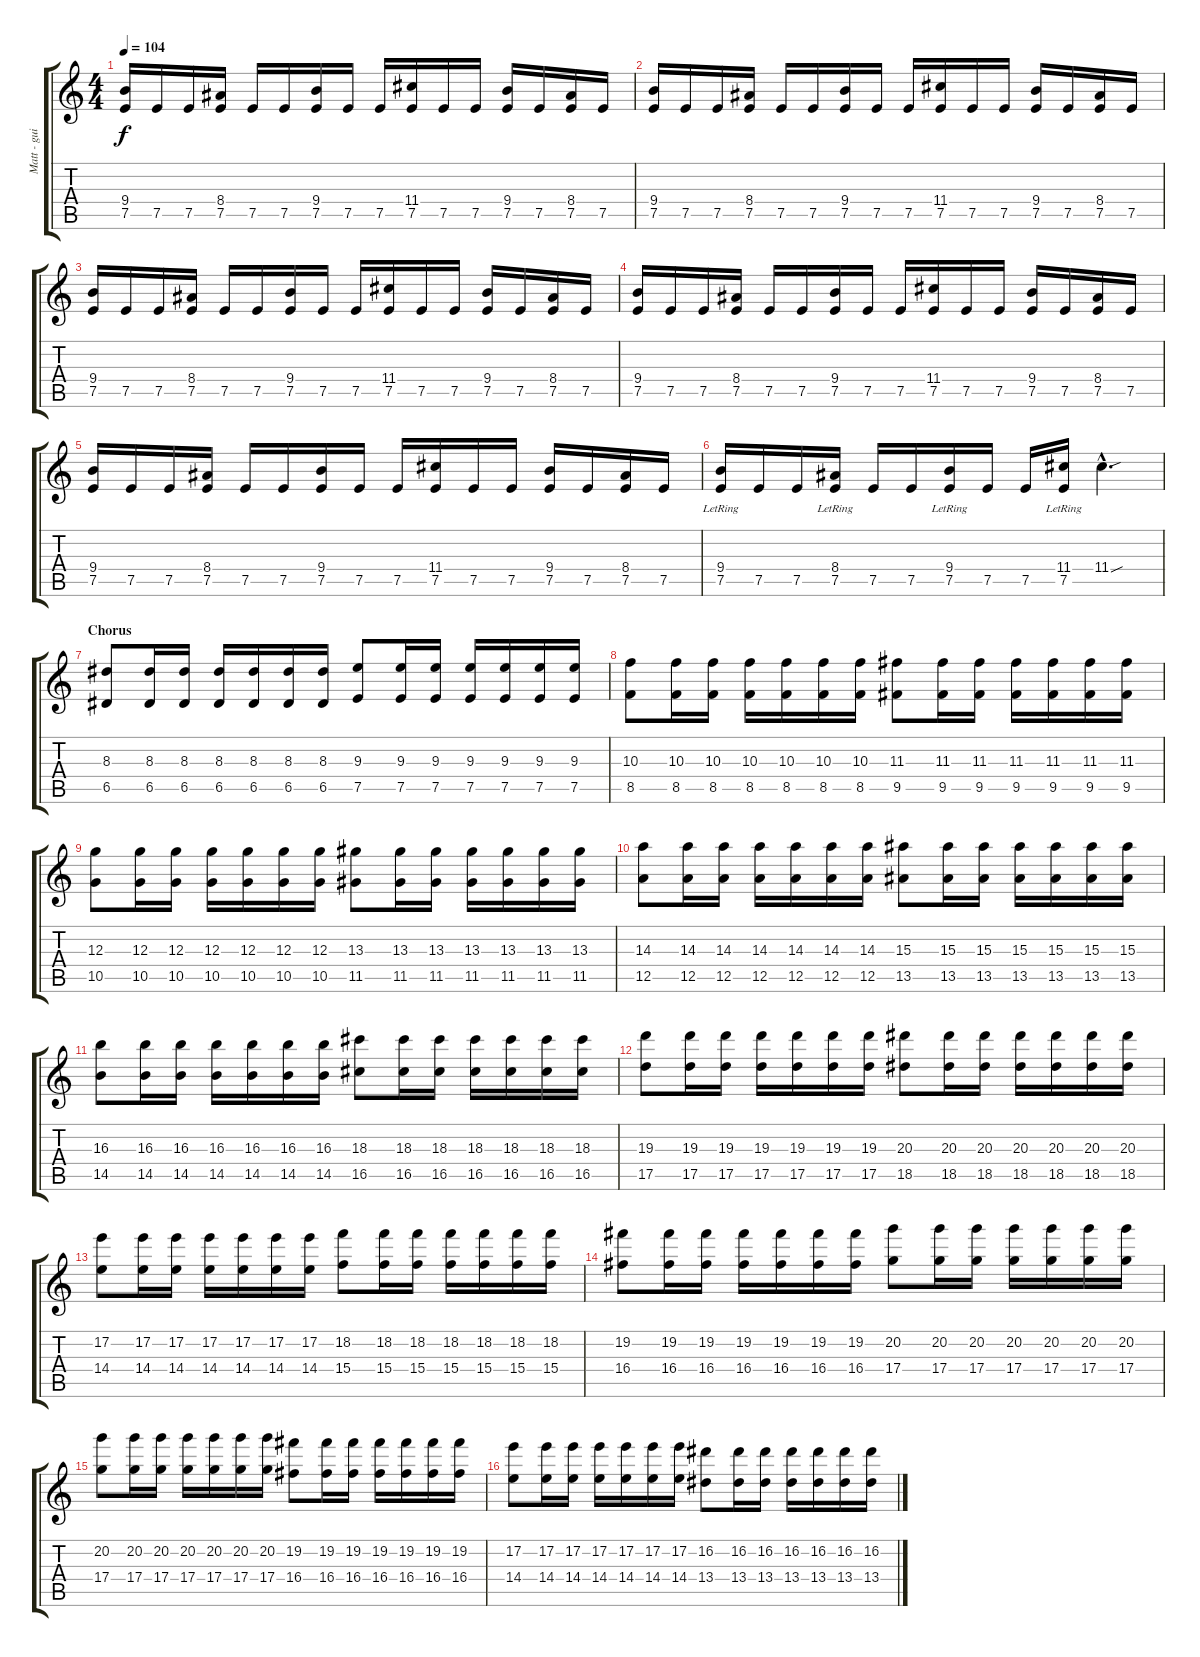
\track ("Matt - guitar" "Matt - gui") {instrument overdrivenguitar}
\staff {score tabs}
\tuning (E4 B3 G3 D3 A2 E2) {hide}
\ts (4 4)
\tempo 104
\clef g2
\ks c
(9.4 7.5).16{dy f} 7.5.16 7.5.16 (8.4 7.5).16 7.5.16 7.5.16 (9.4 7.5).16 7.5.16 7.5.16 (11.4 7.5).16 7.5.16 7.5.16 (9.4 7.5).16 7.5.16 (8.4 7.5).16 7.5.16 |
(9.4 7.5).16 7.5.16 7.5.16 (8.4 7.5).16 7.5.16 7.5.16 (9.4 7.5).16 7.5.16 7.5.16 (11.4 7.5).16 7.5.16 7.5.16 (9.4 7.5).16 7.5.16 (8.4 7.5).16 7.5.16 |
(9.4 7.5).16 7.5.16 7.5.16 (8.4 7.5).16 7.5.16 7.5.16 (9.4 7.5).16 7.5.16 7.5.16 (11.4 7.5).16 7.5.16 7.5.16 (9.4 7.5).16 7.5.16 (8.4 7.5).16 7.5.16 |
(9.4 7.5).16 7.5.16 7.5.16 (8.4 7.5).16 7.5.16 7.5.16 (9.4 7.5).16 7.5.16 7.5.16 (11.4 7.5).16 7.5.16 7.5.16 (9.4 7.5).16 7.5.16 (8.4 7.5).16 7.5.16 |
(9.4 7.5).16 7.5.16 7.5.16 (8.4 7.5).16 7.5.16 7.5.16 (9.4 7.5).16 7.5.16 7.5.16 (11.4 7.5).16 7.5.16 7.5.16 (9.4 7.5).16 7.5.16 (8.4 7.5).16 7.5.16 |
(9.4{lr} 7.5).16 7.5.16 7.5.16 (8.4{lr} 7.5).16 7.5.16 7.5.16 (9.4{lr} 7.5).16 7.5.16 7.5.16 (11.4{lr} 7.5).16 11.4{sou hac}.4{d} |
\section ("" "Chorus")
(8.3 6.5).8 (8.3 6.5).16 (8.3 6.5).16 (8.3 6.5).16 (8.3 6.5).16 (8.3 6.5).16 (8.3 6.5).16 (9.3 7.5).8 (9.3 7.5).16 (9.3 7.5).16 (9.3 7.5).16 (9.3 7.5).16 (9.3 7.5).16 (9.3 7.5).16 |
(10.3 8.5).8 (10.3 8.5).16 (10.3 8.5).16 (10.3 8.5).16 (10.3 8.5).16 (10.3 8.5).16 (10.3 8.5).16 (11.3 9.5).8 (11.3 9.5).16 (11.3 9.5).16 (11.3 9.5).16 (11.3 9.5).16 (11.3 9.5).16 (11.3 9.5).16 |
(12.3 10.5).8 (12.3 10.5).16 (12.3 10.5).16 (12.3 10.5).16 (12.3 10.5).16 (12.3 10.5).16 (12.3 10.5).16 (13.3 11.5).8 (13.3 11.5).16 (13.3 11.5).16 (13.3 11.5).16 (13.3 11.5).16 (13.3 11.5).16 (13.3 11.5).16 |
(14.3 12.5).8 (14.3 12.5).16 (14.3 12.5).16 (14.3 12.5).16 (14.3 12.5).16 (14.3 12.5).16 (14.3 12.5).16 (15.3 13.5).8 (15.3 13.5).16 (15.3 13.5).16 (15.3 13.5).16 (15.3 13.5).16 (15.3 13.5).16 (15.3 13.5).16 |
(16.3 14.5).8 (16.3 14.5).16 (16.3 14.5).16 (16.3 14.5).16 (16.3 14.5).16 (16.3 14.5).16 (16.3 14.5).16 (18.3 16.5).8 (18.3 16.5).16 (18.3 16.5).16 (18.3 16.5).16 (18.3 16.5).16 (18.3 16.5).16 (18.3 16.5).16 |
(19.3 17.5).8 (19.3 17.5).16 (19.3 17.5).16 (19.3 17.5).16 (19.3 17.5).16 (19.3 17.5).16 (19.3 17.5).16 (20.3 18.5).8 (20.3 18.5).16 (20.3 18.5).16 (20.3 18.5).16 (20.3 18.5).16 (20.3 18.5).16 (20.3 18.5).16 |
(17.2 14.4).8 (17.2 14.4).16 (17.2 14.4).16 (17.2 14.4).16 (17.2 14.4).16 (17.2 14.4).16 (17.2 14.4).16 (18.2 15.4).8 (18.2 15.4).16 (18.2 15.4).16 (18.2 15.4).16 (18.2 15.4).16 (18.2 15.4).16 (18.2 15.4).16 |
(19.2 16.4).8 (19.2 16.4).16 (19.2 16.4).16 (19.2 16.4).16 (19.2 16.4).16 (19.2 16.4).16 (19.2 16.4).16 (20.2 17.4).8 (20.2 17.4).16 (20.2 17.4).16 (20.2 17.4).16 (20.2 17.4).16 (20.2 17.4).16 (20.2 17.4).16 |
\section ("" "")
(20.2 17.4).8 (20.2 17.4).16 (20.2 17.4).16 (20.2 17.4).16 (20.2 17.4).16 (20.2 17.4).16 (20.2 17.4).16 (19.2 16.4).8 (19.2 16.4).16 (19.2 16.4).16 (19.2 16.4).16 (19.2 16.4).16 (19.2 16.4).16 (19.2 16.4).16 |
(17.2 14.4).8 (17.2 14.4).16 (17.2 14.4).16 (17.2 14.4).16 (17.2 14.4).16 (17.2 14.4).16 (17.2 14.4).16 (16.2 13.4).8 (16.2 13.4).16 (16.2 13.4).16 (16.2 13.4).16 (16.2 13.4).16 (16.2 13.4).16 (16.2 13.4).16
